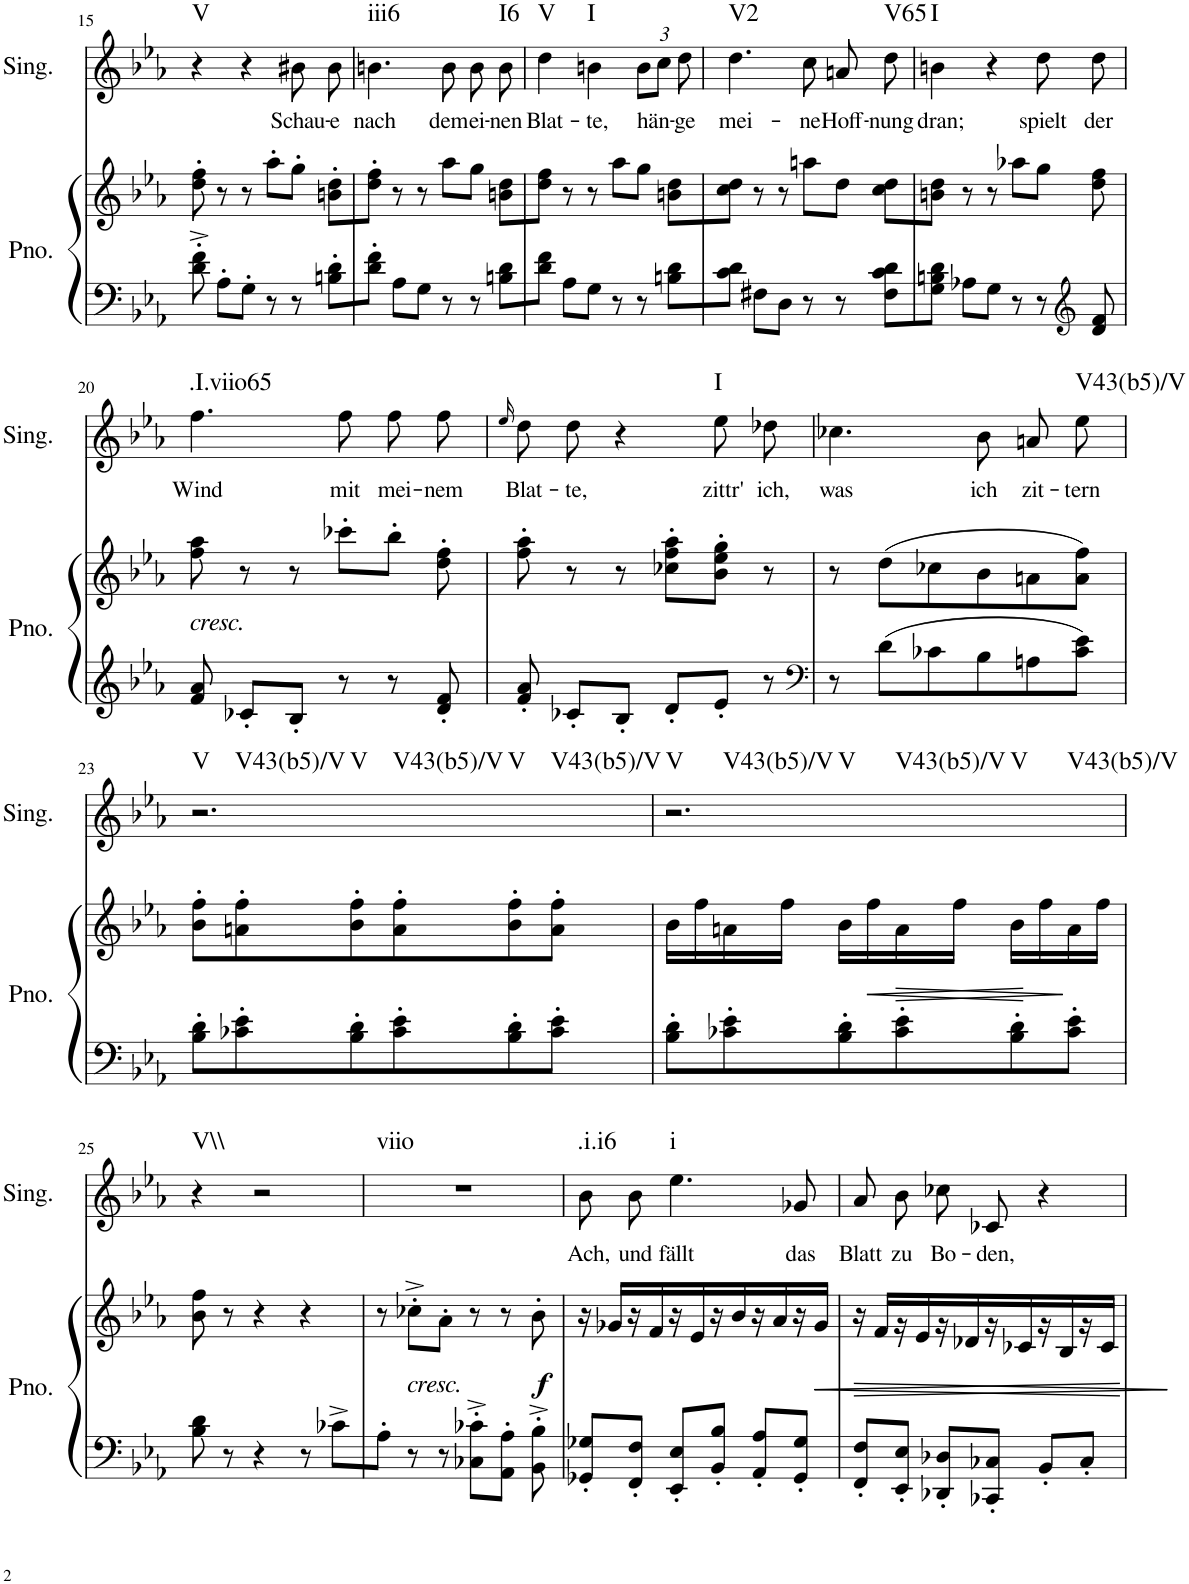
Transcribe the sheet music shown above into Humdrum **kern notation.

**kern	**kern	**dynam	**kern	**text	**harte
*part2	*part2	*part2	*part1	*part1	*part1
*staff3	*staff2	*staff2/3	*staff1	*staff1	*
*I"Pianoforte	*	*	*I"Singstimme	*	*
*I'Pno.	*	*	*I'Sing.	*	*
!!LO:PB:g=z
*clefF4	*clefG2	*	*clefG2	*	*
*k[b-e-a-]	*k[b-e-a-]	*	*k[b-e-a-]	*	*
*M3/4	*M3/4	*	*M3/4	*	*
=15	=15	=15	=15	=15	=15
!	!	!	!	!	!LO:H:kt=V
8d\'^ 8f\'^	8dd\' 8ff\'	.	4r	.	N
8A-'\L	8r	.	.	.	.
8G'\J	8r	.	4r	.	.
8r	8aa-'\L	.	.	.	.
!	!	!	!	!LO:LY:b	!
8r	8gg'\J	.	8b#X\	Schau-	.
!	!	!	!	!LO:LY:b	!
8Bn\' 8d\'L	8bn\' 8dd\'L	.	8b#\	-e	.
=16	=16	=16	=16	=16	=16
!	!	!	!	!LO:LY:b	!LO:H:kt=iii6
8d\' 8f\'J	8dd\' 8ff\'J	.	4.bn\	nach	N
8A-\L	8r	.	.	.	.
8G\J	8r	.	.	.	.
!	!	!	!	!LO:LY:b	!
8r	8aa-\L	.	8b\	dem	.
!	!	!	!	!LO:LY:b	!
8r	8gg\J	.	8b\	ei-	.
!	!	!	!	!LO:LY:b	!LO:H:kt=I6
8Bn\ 8d\L	8bn\ 8dd\L	.	8b\	-nen	N
=17	=17	=17	=17	=17	=17
!	!	!	!	!LO:LY:b	!LO:H:kt=V
8d\ 8f\J	8dd\ 8ff\J	.	4dd\	Blat-	N
8A-\L	8r	.	.	.	.
!	!	!	!	!LO:LY:b	!LO:H:kt=I
8G\J	8r	.	4bn\	-te,	N
8r	8aa-\L	.	.	.	.
*	*	*	*Xbrackettup	*	*
!	!	!	!	!LO:LY:b	!
8r	8gg\J	.	12b\L	hän-	.
.	.	.	12cc\J	.	.
8Bn\ 8d\L	8bn\ 8dd\L	.	.	.	.
!	!	!	!	!LO:LY:b	!
.	.	.	12dd\	-ge	.
=18	=18	=18	=18	=18	=18
!	!	!	!	!LO:LY:b	!LO:H:kt=V2
8c\ 8d\J	8cc\ 8dd\J	.	4.dd\	mei-	N
8F#X\L	8r	.	.	.	.
8D\J	8r	.	.	.	.
!	!	!	!	!LO:LY:b	!
8r	8aan\L	.	8cc\	-ne	.
!	!	!	!	!LO:LY:b	!
8r	8dd\J	.	8an/	Hoff-	.
!	!	!	!	!LO:LY:b	!LO:H:kt=V65
8F#\ 8c\ 8d\L	8cc\ 8dd\L	.	8dd\	-nung	N
=19	=19	=19	=19	=19	=19
!	!	!	!	!LO:LY:b	!LO:H:kt=I
8G\ 8Bn\ 8d\J	8bn\ 8dd\J	.	4bn\	dran;	N
8A-X\L	8r	.	.	.	.
8G\J	8r	.	4r	.	.
8r	8aa-X\L	.	.	.	.
!	!	!	!	!LO:LY:b	!
8r	8gg\J	.	8dd\	spielt	.
*clefG2	*	*	*	*	*
!	!	!	!	!LO:LY:b	!
8d/ 8f/	8dd\ 8ff\	.	8dd\	der	.
!!LO:LB:g=z
=20	=20	=20	=20	=20	=20
!	!LO:TX:b:i:t=cresc.	!	!	!	!
!	!	!	!	!LO:LY:b	!LO:H:kt=.I.viio65
8f/ 8a-/	8ff\ 8aa-\	.	4.ff\	Wind	N
8c-X'/L	8r	.	.	.	.
8B-'/J	8r	.	.	.	.
!	!	!	!	!LO:LY:b	!
8r	8ccc-X'\L	.	8ff\	mit	.
!	!	!	!	!LO:LY:b	!
8r	8bb-'\J	.	8ff\	mei-	.
!	!	!	!	!LO:LY:b	!
8d/' 8f/'	8dd\' 8ff\'	.	8ff\	-nem	.
=21	=21	=21	=21	=21	=21
.	.	.	16qee-/	.	.
!	!	!	!	!LO:LY:b	!
8f/' 8a-/'	8ff\' 8aa-\'	.	8dd\	Blat-	.
!	!	!	!	!LO:LY:b	!
8c-X'/L	8r	.	8dd\	-te,	.
8B-'/J	8r	.	4r	.	.
8d'/L	8cc-X\' 8ff\' 8aa-\'L	.	.	.	.
!	!	!	!	!LO:LY:b	!LO:H:kt=I
8e-'/J	8b-\' 8ee-\' 8gg\'J	.	8ee-\	zittr'	N
!	!	!	!	!LO:LY:b	!
8r	8r	.	8dd-X\	ich,	.
=22	=22	=22	=22	=22	=22
*clefF4	*	*	*	*	*
!	!	!	!	!LO:LY:b	!
8r	8r	.	4.cc-X\	was	.
8d\L	(8dd\L	.	.	.	.
8c-X\	8cc-X\	.	.	.	.
!	!	!	!	!LO:LY:b	!
8B-\	8b-\	.	8b-\	ich	.
!	!	!	!	!LO:LY:b	!
8An\	8an\	.	8an/	zit-	.
!	!	!	!	!LO:LY:b	!LO:H:kt=V43(b5)/V
8c-\ 8e-\J	8a\ 8ff\J)	.	8ee-\	-tern	N
!!LO:LB:g=z
=23	=23	=23	=23	=23	=23
!	!	!	!	!	!LO:H:n=1:kt=V
!	!	!	!	!	!LO:H:n=2:kt=V43(b5)/V
!	!	!	!	!	!LO:H:n=3:kt=V
!	!	!	!	!	!LO:H:n=4:kt=V43(b5)/V
!	!	!	!	!	!LO:H:n=5:kt=V
!	!	!	!	!	!LO:H:n=6:kt=V43(b5)/V
8B-\' 8d\'L	8b-\' 8ff\'L	.	2.r	.	N N N N N N
8c-X\' 8e-\'	8an\' 8ff\'	.	.	.	.
8B-\' 8d\'	8b-\' 8ff\'	.	.	.	.
8c-\' 8e-\'	8a\' 8ff\'	.	.	.	.
8B-\' 8d\'	8b-\' 8ff\'	.	.	.	.
8c-\' 8e-\'J	8a\' 8ff\'J	.	.	.	.
=24	=24	=24	=24	=24	=24
!	!	!	!	!	!LO:H:n=1:kt=V
!	!	!	!	!	!LO:H:n=2:kt=V43(b5)/V
!	!	!	!	!	!LO:H:n=3:kt=V
!	!	!	!	!	!LO:H:n=4:kt=V43(b5)/V
!	!	!	!	!	!LO:H:n=5:kt=V
!	!	!	!	!	!LO:H:n=6:kt=V43(b5)/V
8B-\' 8d\'L	16b-\LL	.	2.r	.	N N N N N N
.	16ff\	.	.	.	.
8c-X\' 8e-\'	16an\	.	.	.	.
.	16ff\JJ	.	.	.	.
8B-\' 8d\'	16b-\LL	.	.	.	.
!	!	!LO:HP:b	!	!	!
.	16ff\	<	.	.	.
!	!	!LO:HP:n=1:b	!	!	!
8c-\' 8e-\'	16a\	[ >	.	.	.
.	16ff\JJ	]	.	.	.
8B-\' 8d\'	16b-\LL	.	.	.	.
.	16ff\	.	.	.	.
8c-\' 8e-\'J	16a\	.	.	.	.
.	16ff\JJ	.	.	.	.
!!LO:LB:g=z
=25	=25	=25	=25	=25	=25
!	!	!	!	!	!LO:H:kt=V\\
8B-\ 8d\	8b-\ 8ff\	.	4r	.	N
8r	8r	.	.	.	.
4r	4r	.	2r	.	.
8r	4r	.	.	.	.
8c-X^\L	.	.	.	.	.
=26	=26	=26	=26	=26	=26
!	!	!	!	!	!LO:H:kt=viio
8A-'\J	8r	.	2.r	.	N
!	!LO:TX:b:i:t=cresc.	!	!	!	!
8r	8cc-X'^\L	.	.	.	.
8r	8a-'\J	.	.	.	.
8C-X\'^ 8c-X\'^L	8r	.	.	.	.
8AA-\' 8A-\'J	8r	.	.	.	.
!	!	!LO:DY:b	!	!	!
8BB-\'^ 8B-\'^	8b-'\	f	.	.	.
=27	=27	=27	=27	=27	=27
!	!	!	!	!LO:LY:b	!LO:H:kt=.i.i6
8GG-X/' 8G-X/'L	16r	.	8b-\	Ach,	N
.	16g-X/LL	.	.	.	.
!	!	!	!	!LO:LY:b	!
8FF/' 8F/'J	16r	.	8b-\	und	.
.	16f/	.	.	.	.
!	!	!	!	!LO:LY:b	!LO:H:kt=i
8EE-/' 8E-/'L	16r	.	4.ee-\	fällt	N
.	16e-/	.	.	.	.
8BB-/' 8B-/'J	16r	.	.	.	.
.	16b-/	.	.	.	.
8AA-/' 8A-/'L	16r	.	.	.	.
.	16a-/	.	.	.	.
!	!	!	!	!LO:LY:b	!
8GG-/' 8G-/'J	16r	.	8g-X/	das	.
!	!	!LO:HP:b	!	!	!
.	16g-/JJ	<	.	.	.
.	.	[	.	.	.
=28	=28	=28	=28	=28	=28
!	!	!LO:HP:b	!	!LO:LY:b	!
8FF/' 8F/'L	16r	>	8a-/	Blatt	.
.	16f/LL	]	.	.	.
!	!	!	!	!LO:LY:b	!
8EE-/' 8E-/'J	16r	.	8b-\	zu	.
.	16e-/	.	.	.	.
!	!	!	!	!LO:LY:b	!
8DD-X/' 8D-X/'L	16r	.	8cc-X\	Bo-	.
.	16d-X/	.	.	.	.
!	!	!	!	!LO:LY:b	!
8CC-X/' 8C-X/'J	16r	.	8c-X/	-den,	.
.	16c-X/	.	.	.	.
8BB-'/L	16r	.	4r	.	.
.	16B-/	.	.	.	.
8C-'/J	16r	.	.	.	.
.	16c-/JJ	.	.	.	.
=	=	=	=	=	=
*-	*-	*-	*-	*-	*-
